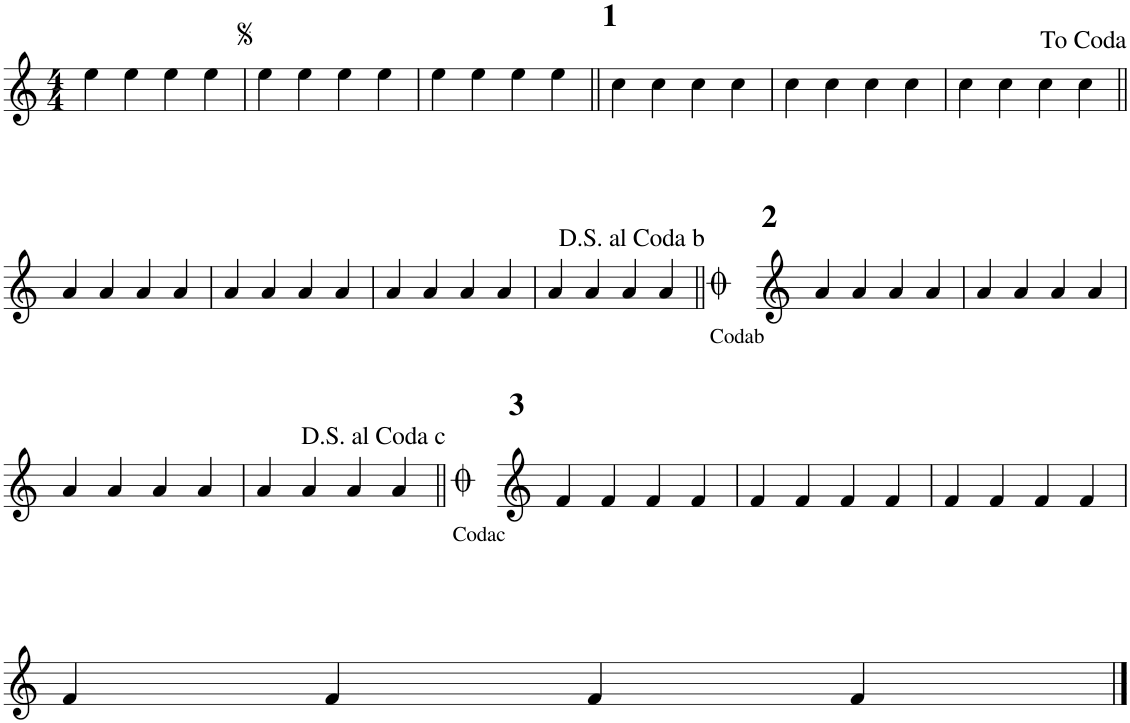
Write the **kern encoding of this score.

**kern
*part1
*staff1
*I"Piano
*I'Pno.
*clefG2
*k[]
*M4/4
=1
4ee\
4ee\
4ee\
4ee\
=2
4ee\
4ee\
4ee\
4ee\
=3
4ee\
4ee\
4ee\
4ee\
=4||
!LO:TX:a:B:t=1
4cc\
4cc\
4cc\
4cc\
=5
4cc\
4cc\
4cc\
4cc\
=6
4cc\
4cc\
4cc\
4cc\
!!LO:LB:g=z
=7||
4a/
4a/
4a/
4a/
=8
4a/
4a/
4a/
4a/
=9
4a/
4a/
4a/
4a/
=10
4a/
4a/
4a/
4a/
!LO:TX:a:t=D.S. al Coda b
=11||
!LO:TX:a:B:t=2
!LO:TX:b:t=Codab
4a/
4a/
4a/
4a/
=12
4a/
4a/
4a/
4a/
!!LO:LB:g=z
=13
4a/
4a/
4a/
4a/
=14
4a/
4a/
4a/
4a/
!LO:TX:a:t=D.S. al Coda c
=15||
!LO:TX:a:B:t=3
!LO:TX:b:t=Codac
4f/
4f/
4f/
4f/
=16
4f/
4f/
4f/
4f/
=17
4f/
4f/
4f/
4f/
!!LO:LB:g=z
=18
4f/
4f/
4f/
4f/
==
*-
